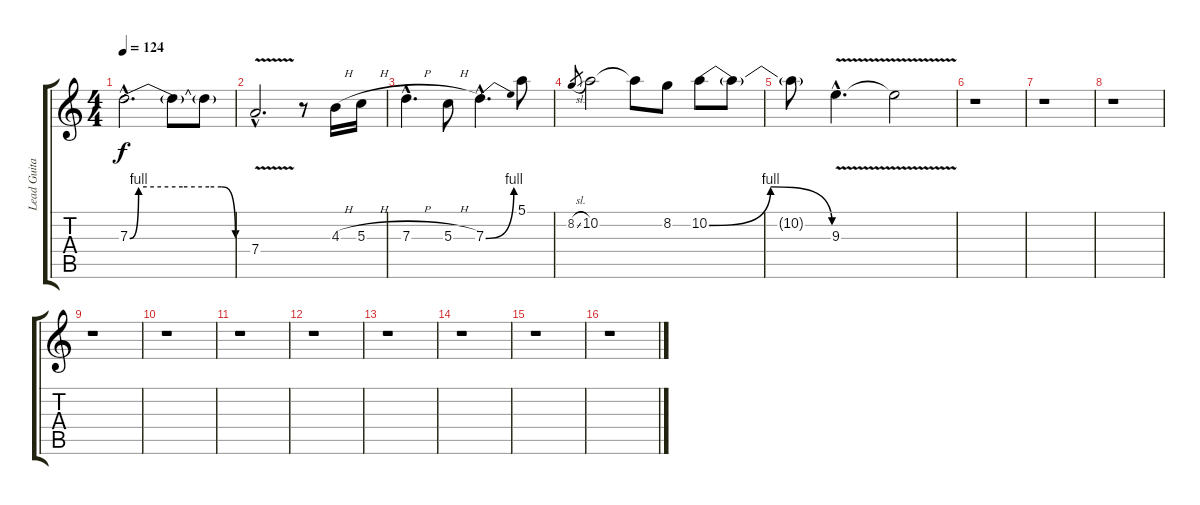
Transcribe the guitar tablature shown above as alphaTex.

\track ("Lead Guitar" "Lead Guita") {instrument overdrivenguitar}
\staff {score tabs}
\tuning (E4 B3 G3 D3 A2 E2) {hide}
\ts (4 4)
\tempo 124
\clef g2
\ks c
7.3{be (custom 0 0 5 4 30 4 45 4 52 4 60 0) hac}.2{d dy f} 7.3{t}.8 7.3{t}.8 |
7.4{v hac}.2{d} r.8 4.3{h}.16 5.3{h}.16 |
7.3{h hac}.4{d} 5.3{h}.8 7.3{be (bend 0 0 60 4) hac}.4{d} 5.1.8 |
8.2{sl}.8{gr} 10.2.2 10.2{t}.8 8.2.8 10.2{be (bendrelease 0 0 30 4 30 4 60 0)}.8 10.2{t}.8 |
10.2{t}.8 9.3{v hac}.4{d} 9.3{t}.2 |
r.1 |
r.1 |
r.1 |
r.1 |
r.1 |
r.1 |
r.1 |
r.1 |
r.1 |
r.1 |
r.1
